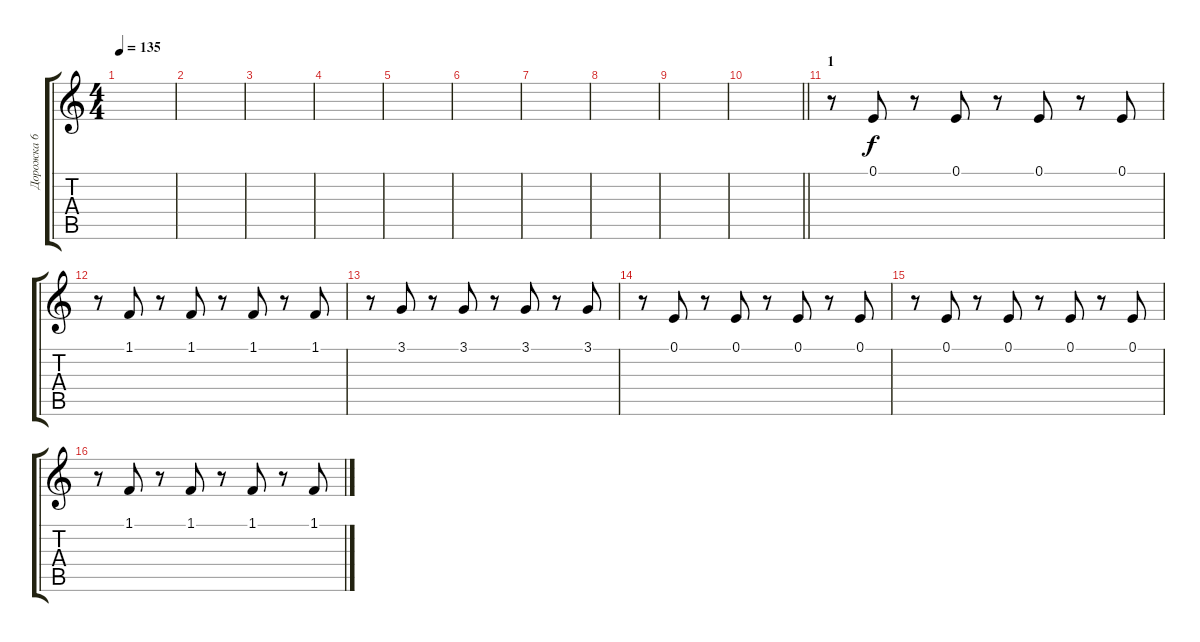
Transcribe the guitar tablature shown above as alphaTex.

\track ("Дорожка 6" "Дорожка 6") {instrument pad3polysynth}
\staff {score tabs}
\tuning (E4 B3 G3 D3 A2 E2) {hide}
\ts (4 4)
\tempo 135
\clef g2
\ks c
|
|
|
|
|
|
|
|
|
\barLineRight lightlight
|
\section ("" "1")
r.8 0.1.8 r.8 0.1.8 r.8 0.1.8 r.8 0.1.8 |
r.8 1.1.8 r.8 1.1.8 r.8 1.1.8 r.8 1.1.8 |
r.8 3.1.8 r.8 3.1.8 r.8 3.1.8 r.8 3.1.8 |
r.8 0.1.8 r.8 0.1.8 r.8 0.1.8 r.8 0.1.8 |
r.8 0.1.8 r.8 0.1.8 r.8 0.1.8 r.8 0.1.8 |
r.8 1.1.8 r.8 1.1.8 r.8 1.1.8 r.8 1.1.8
